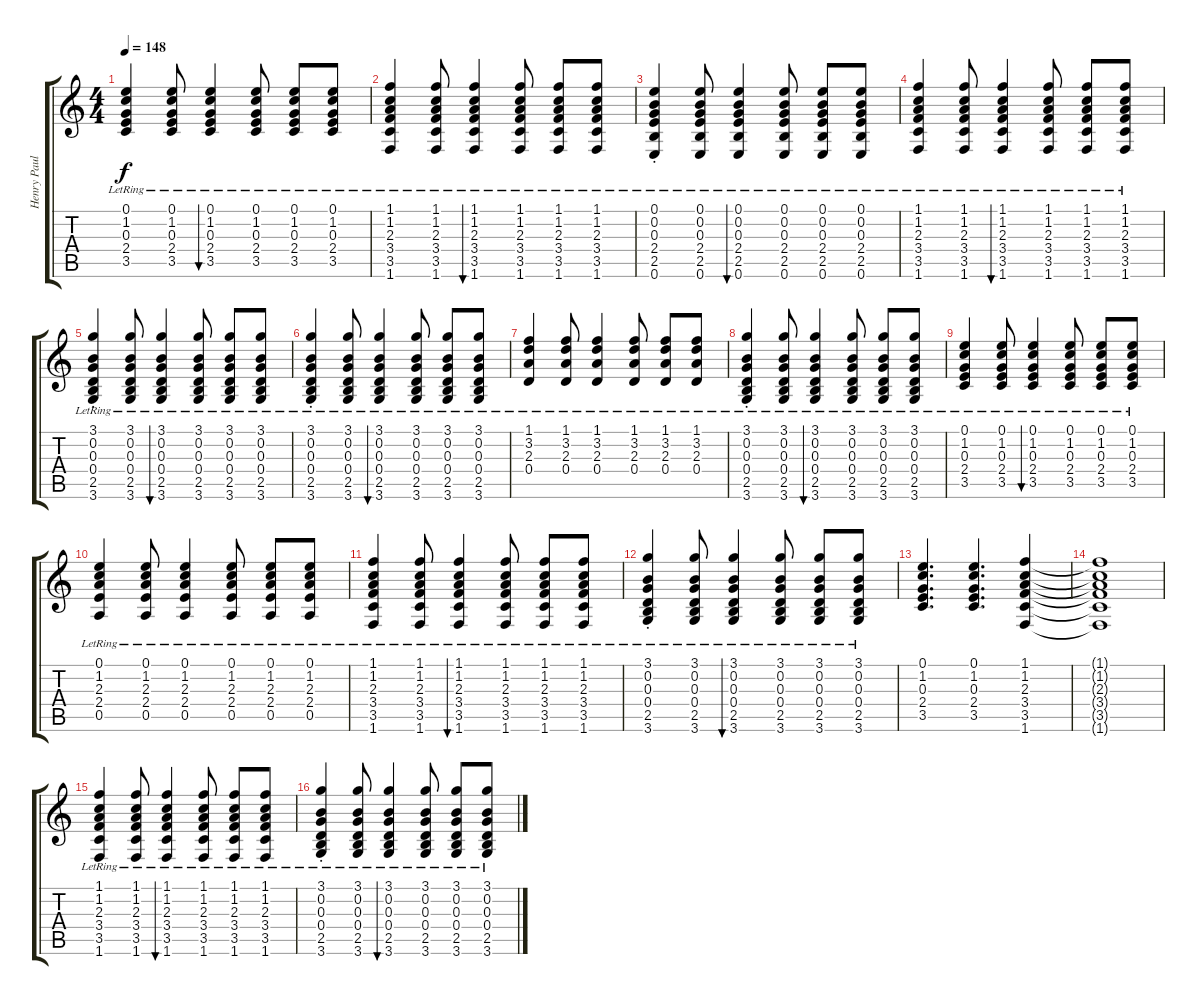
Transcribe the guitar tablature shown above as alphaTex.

\track ("Henry Paul Guitar" "Henry Paul") {instrument acousticguitarsteel}
\staff {score tabs}
\tuning (E4 B3 G3 D3 A2 E2) {hide}
\ts (4 4)
\tempo 148
\clef g2
\ks c
(0.1{lr} 1.2{lr} 0.3{lr} 2.4{lr} 3.5{lr}).4{dy f} (0.1{lr} 1.2{lr} 0.3{lr} 2.4{lr} 3.5{lr}).8 (0.1{lr} 1.2{lr} 0.3{lr} 2.4{lr} 3.5{lr}).4{bu 60} (0.1{lr} 1.2{lr} 0.3{lr} 2.4{lr} 3.5{lr}).8 (0.1{lr} 1.2{lr} 0.3{lr} 2.4{lr} 3.5{lr}).8 (0.1{lr} 1.2{lr} 0.3{lr} 2.4{lr} 3.5{lr}).8 |
(1.1{lr} 1.2{lr} 2.3{lr} 3.4{lr} 3.5{lr} 1.6{lr}).4 (1.1{lr} 1.2{lr} 2.3{lr} 3.4{lr} 3.5{lr} 1.6{lr}).8 (1.1{lr} 1.2{lr} 2.3{lr} 3.4{lr} 3.5{lr} 1.6{lr}).4{bu 60} (1.1{lr} 1.2{lr} 2.3{lr} 3.4{lr} 3.5{lr} 1.6{lr}).8 (1.1{lr} 1.2{lr} 2.3{lr} 3.4{lr} 3.5{lr} 1.6{lr}).8 (1.1{lr} 1.2{lr} 2.3{lr} 3.4{lr} 3.5{lr} 1.6{lr}).8 |
(0.1 0.2{lr} 0.3{st lr} 2.4{lr} 2.5{lr} 0.6).4 (0.1 0.2{lr} 0.3{lr} 2.4{lr} 2.5{lr} 0.6).8 (0.1 0.2{lr} 0.3{lr} 2.4{lr} 2.5{lr} 0.6).4{bu 60} (0.1{lr} 0.2{lr} 0.3{lr} 2.4{lr} 2.5{lr} 0.6).8 (0.1{lr} 0.2{lr} 0.3{lr} 2.4{lr} 2.5{lr} 0.6).8 (0.1{lr} 0.2{lr} 0.3{lr} 2.4{lr} 2.5{lr} 0.6).8 |
(1.1{lr} 1.2{lr} 2.3{lr} 3.4{lr} 3.5{lr} 1.6{lr}).4 (1.1{lr} 1.2{lr} 2.3{lr} 3.4{lr} 3.5{lr} 1.6{lr}).8 (1.1{lr} 1.2{lr} 2.3{lr} 3.4{lr} 3.5{lr} 1.6{lr}).4{bu 60} (1.1{lr} 1.2{lr} 2.3{lr} 3.4{lr} 3.5{lr} 1.6{lr}).8 (1.1{lr} 1.2{lr} 2.3{lr} 3.4{lr} 3.5{lr} 1.6{lr}).8 (1.1{lr} 1.2{lr} 2.3{lr} 3.4{lr} 3.5{lr} 1.6{lr}).8 |
(3.1{lr} 0.2{lr} 0.3{st lr} 0.4{lr} 2.5{lr} 3.6).4 (3.1{lr} 0.2{lr} 0.3{lr} 0.4{lr} 2.5{lr} 3.6).8 (3.1{lr} 0.2{lr} 0.3{lr} 0.4{lr} 2.5{lr} 3.6).4{bu 60} (3.1{lr} 0.2{lr} 0.3{lr} 0.4{lr} 2.5{lr} 3.6).8 (3.1{lr} 0.2{lr} 0.3{lr} 0.4{lr} 2.5{lr} 3.6).8 (3.1{lr} 0.2{lr} 0.3{lr} 0.4{lr} 2.5{lr} 3.6).8 |
(3.1{lr} 0.2{lr} 0.3{st lr} 0.4{lr} 2.5{lr} 3.6).4 (3.1{lr} 0.2{lr} 0.3{lr} 0.4{lr} 2.5{lr} 3.6).8 (3.1{lr} 0.2{lr} 0.3{lr} 0.4{lr} 2.5{lr} 3.6).4{bu 60} (3.1{lr} 0.2{lr} 0.3{lr} 0.4{lr} 2.5{lr} 3.6).8 (3.1{lr} 0.2{lr} 0.3{lr} 0.4{lr} 2.5{lr} 3.6).8 (3.1{lr} 0.2{lr} 0.3{lr} 0.4{lr} 2.5{lr} 3.6).8 |
(1.1{lr} 3.2{lr} 2.3{lr} 0.4{lr}).4 (1.1{lr} 3.2{lr} 2.3{lr} 0.4{lr}).8 (1.1{lr} 3.2{lr} 2.3{lr} 0.4{lr}).4 (1.1{lr} 3.2{lr} 2.3{lr} 0.4{lr}).8 (1.1{lr} 3.2{lr} 2.3{lr} 0.4{lr}).8 (1.1{lr} 3.2{lr} 2.3{lr} 0.4{lr}).8 |
(3.1{lr} 0.2{lr} 0.3{st lr} 0.4{lr} 2.5{lr} 3.6).4 (3.1{lr} 0.2{lr} 0.3{lr} 0.4{lr} 2.5{lr} 3.6).8 (3.1{lr} 0.2{lr} 0.3{lr} 0.4{lr} 2.5{lr} 3.6).4{bu 60} (3.1{lr} 0.2{lr} 0.3{lr} 0.4{lr} 2.5{lr} 3.6).8 (3.1{lr} 0.2{lr} 0.3{lr} 0.4{lr} 2.5{lr} 3.6).8 (3.1 0.2 0.3 0.4 2.5 3.6{lr}).8 |
(0.1{lr} 1.2{lr} 0.3{lr} 2.4{lr} 3.5{lr}).4 (0.1{lr} 1.2{lr} 0.3{lr} 2.4{lr} 3.5{lr}).8 (0.1{lr} 1.2{lr} 0.3{lr} 2.4{lr} 3.5{lr}).4{bu 60} (0.1{lr} 1.2{lr} 0.3{lr} 2.4{lr} 3.5{lr}).8 (0.1{lr} 1.2{lr} 0.3{lr} 2.4{lr} 3.5{lr}).8 (0.1{lr} 1.2{lr} 0.3{lr} 2.4{lr} 3.5{lr}).8 |
(0.1{lr} 1.2{lr} 2.3{lr} 2.4{lr} 0.5{lr}).4 (0.1{lr} 1.2{lr} 2.3{lr} 2.4{lr} 0.5{lr}).8 (0.1{lr} 1.2{lr} 2.3{lr} 2.4{lr} 0.5{lr}).4 (0.1{lr} 1.2{lr} 2.3{lr} 2.4{lr} 0.5{lr}).8 (0.1{lr} 1.2{lr} 2.3{lr} 2.4{lr} 0.5{lr}).8 (0.1{lr} 1.2{lr} 2.3{lr} 2.4{lr} 0.5{lr}).8 |
(1.1{lr} 1.2{lr} 2.3{lr} 3.4{lr} 3.5{lr} 1.6{lr}).4 (1.1{lr} 1.2{lr} 2.3{lr} 3.4{lr} 3.5{lr} 1.6{lr}).8 (1.1{lr} 1.2{lr} 2.3{lr} 3.4{lr} 3.5{lr} 1.6{lr}).4{bu 60} (1.1{lr} 1.2{lr} 2.3{lr} 3.4{lr} 3.5{lr} 1.6{lr}).8 (1.1{lr} 1.2{lr} 2.3{lr} 3.4{lr} 3.5{lr} 1.6{lr}).8 (1.1{lr} 1.2{lr} 2.3{lr} 3.4{lr} 3.5{lr} 1.6{lr}).8 |
(3.1{lr} 0.2{lr} 0.3{st lr} 0.4{lr} 2.5{lr} 3.6).4 (3.1{lr} 0.2{lr} 0.3{lr} 0.4{lr} 2.5{lr} 3.6).8 (3.1{lr} 0.2{lr} 0.3{lr} 0.4{lr} 2.5{lr} 3.6).4{bu 60} (3.1{lr} 0.2{lr} 0.3{lr} 0.4{lr} 2.5{lr} 3.6).8 (3.1{lr} 0.2{lr} 0.3{lr} 0.4{lr} 2.5{lr} 3.6).8 (3.1{lr} 0.2{lr} 0.3{lr} 0.4{lr} 2.5{lr} 3.6).8 |
(0.1 1.2 0.3 2.4 3.5).4{d} (0.1 1.2 0.3 2.4 3.5).4{d} (1.1 1.2 2.3 3.4 3.5 1.6).4 |
(1.1{t} 1.2{t} 2.3{t} 3.4{t} 3.5{t} 1.6{t}).1 |
(1.1{lr} 1.2{lr} 2.3{lr} 3.4{lr} 3.5{lr} 1.6{lr}).4 (1.1{lr} 1.2{lr} 2.3{lr} 3.4{lr} 3.5{lr} 1.6{lr}).8 (1.1{lr} 1.2{lr} 2.3{lr} 3.4{lr} 3.5{lr} 1.6{lr}).4{bu 60} (1.1{lr} 1.2{lr} 2.3{lr} 3.4{lr} 3.5{lr} 1.6{lr}).8 (1.1{lr} 1.2{lr} 2.3{lr} 3.4{lr} 3.5{lr} 1.6{lr}).8 (1.1{lr} 1.2{lr} 2.3{lr} 3.4{lr} 3.5{lr} 1.6{lr}).8 |
(3.1{lr} 0.2{lr} 0.3{st lr} 0.4{lr} 2.5{lr} 3.6).4 (3.1{lr} 0.2{lr} 0.3{lr} 0.4{lr} 2.5{lr} 3.6).8 (3.1{lr} 0.2{lr} 0.3{lr} 0.4{lr} 2.5{lr} 3.6).4{bu 60} (3.1{lr} 0.2{lr} 0.3{lr} 0.4{lr} 2.5{lr} 3.6).8 (3.1{lr} 0.2{lr} 0.3{lr} 0.4{lr} 2.5{lr} 3.6).8 (3.1{lr} 0.2{lr} 0.3{lr} 0.4{lr} 2.5{lr} 3.6).8
